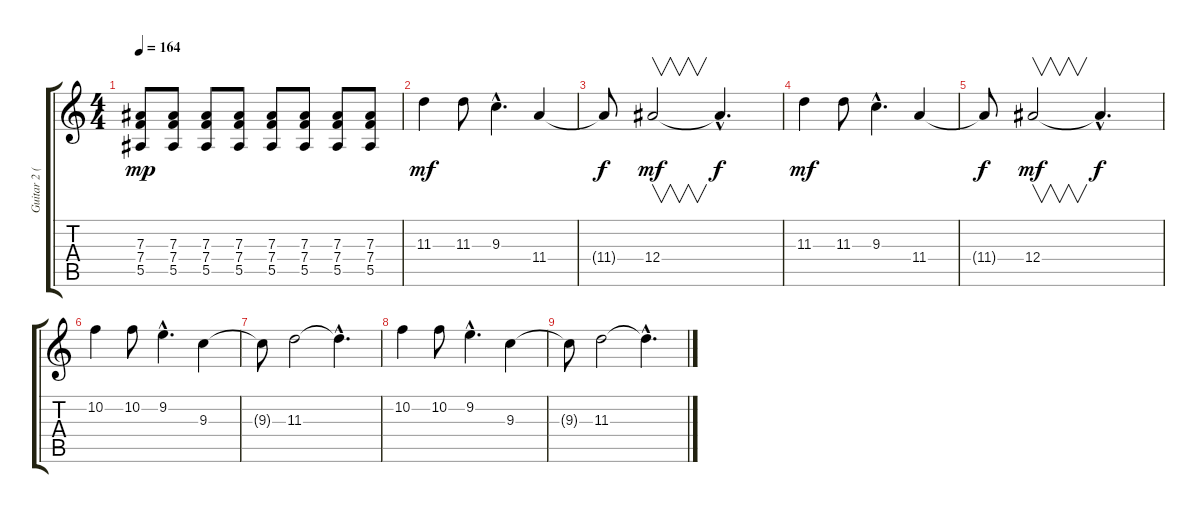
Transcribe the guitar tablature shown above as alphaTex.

\track ("Guitar 2 (Lead)" "Guitar 2 (") {instrument distortionguitar}
\staff {score tabs}
\tuning (C4 G3 Eb3 Bb2 F2 C2) {hide}
\ts (4 4)
\tempo 164
\clef g2
\ks c
(7.3 7.4 5.5).8{dy mp} (7.3 7.4 5.5).8 (7.3 7.4 5.5).8 (7.3 7.4 5.5).8 (7.3 7.4 5.5).8 (7.3 7.4 5.5).8 (7.3 7.4 5.5).8 (7.3 7.4 5.5).8 |
11.3.4{dy mf balance 10} 11.3.8 9.3{hac}.4{d} 11.4.4 |
11.4{t}.8{dy f} 12.4.2{v dy mf} 12.4{hac t}.4{d dy f} |
11.3.4{dy mf} 11.3.8 9.3{hac}.4{d} 11.4.4 |
11.4{t}.8{dy f} 12.4.2{v dy mf} 12.4{hac t}.4{d dy f} |
10.2.4 10.2.8 9.2{hac}.4{d} 9.3.4 |
9.3{t}.8 11.3.2 11.3{hac t}.4{d} |
10.2.4 10.2.8 9.2{hac}.4{d} 9.3.4 |
9.3{t}.8 11.3.2 11.3{hac t}.4{d}
